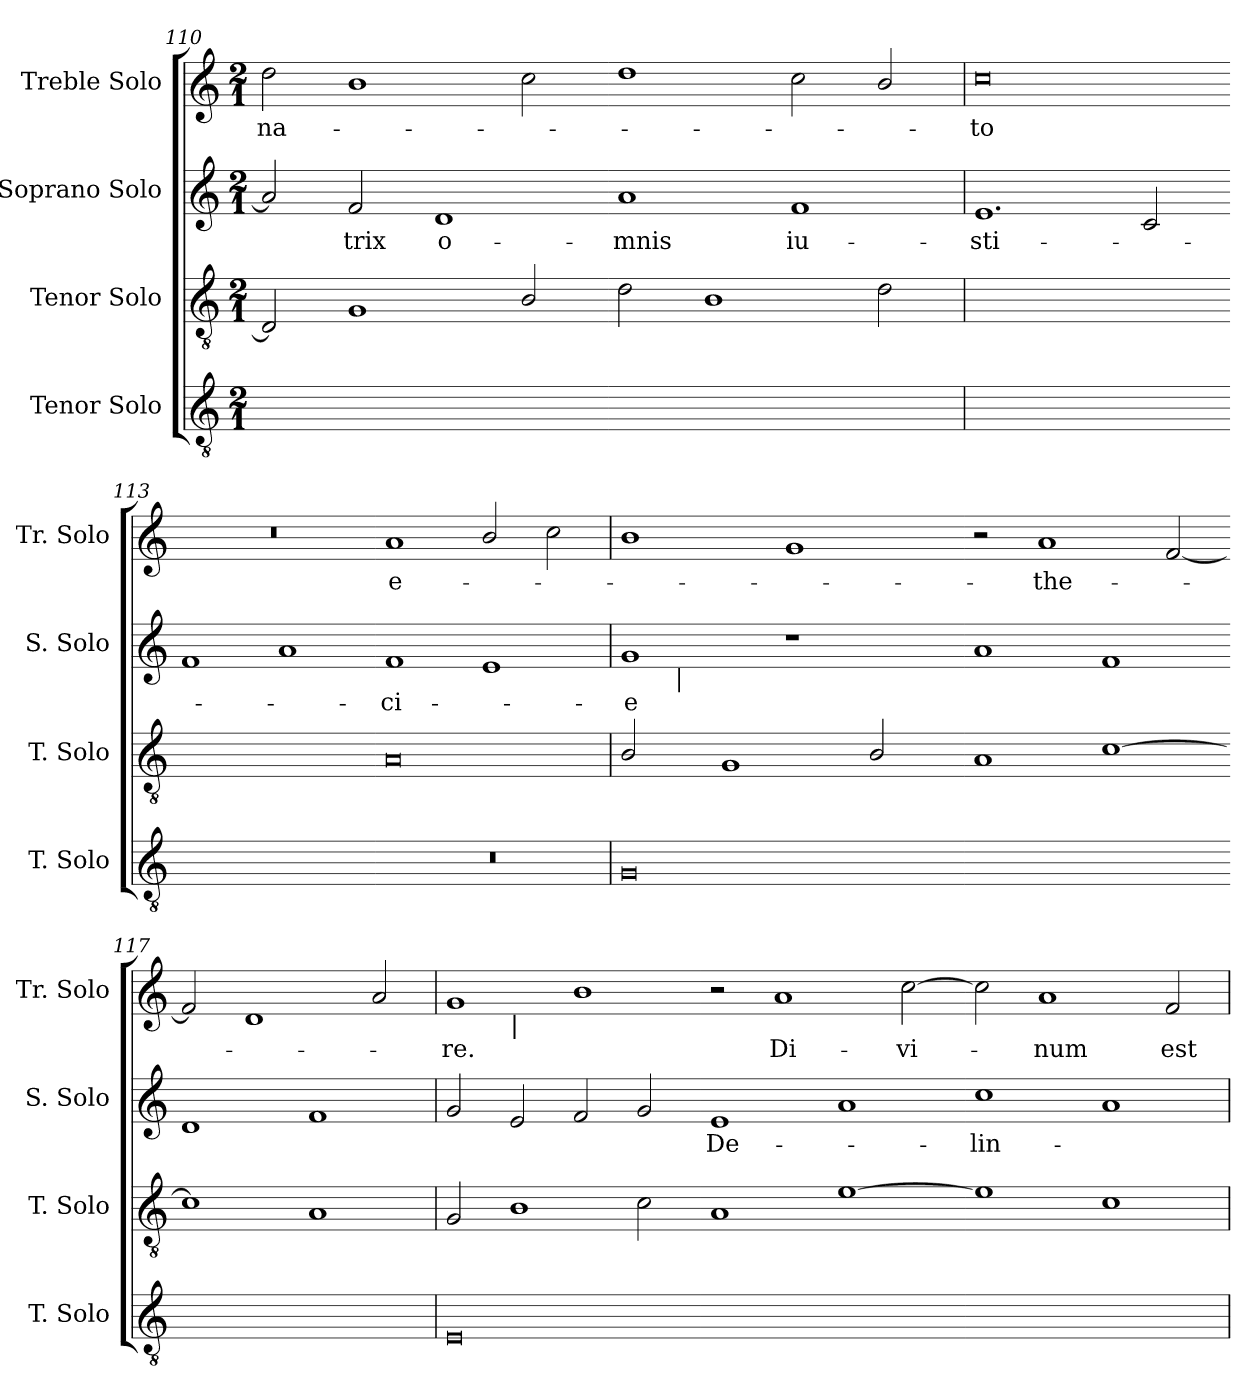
**kern	**kern	**kern	**text	**kern	**text
*part4	*part3	*part2	*part2	*part1	*part1
*staff4	*staff3	*staff2	*staff2	*staff1	*staff1
*I"Tenor Solo	*I"Tenor Solo	*I"Soprano Solo	*	*I"Treble Solo	*
*I'T. Solo	*I'T. Solo	*I'S. Solo	*	*I'Tr. Solo	*
*clefGv2	*clefGv2	*clefG2	*	*clefG2	*
*ITrd7c12	*ITrd7c12	*	*	*	*
*k[]	*k[]	*k[]	*	*k[]	*
*C:	*C:	*C:	*	*C:	*
*M2/1	*M2/1	*M2/1	*	*M2/1	*
=110	=110	=110	=110	=110	=110
!	!	!	!	!	!LO:LY:b:color=#000000
0Diyy_>	2DDi/]	2ai/]	.	2ddi\	-na-
!	!	!	!LO:LY:b:color=#000000	!	!
.	1GGi	2fi/	-trix	1bi	.
!	!	!	!LO:LY:b:color=#000000	!	!
.	.	1di	o-	.	.
.	2BBi/	.	.	2cci\	.
=111-	=111-	=111-	=111-	=111-	=111-
!	!	!	!LO:LY:b:color=#000000	!	!
0Diyy]	2Di\	1ai	-mnis	1ddi	.
.	1BBi	.	.	.	.
!	!	!	!LO:LY:b:color=#000000	!	!
.	.	1fi	iu-	2cci\	.
.	2Di\	.	.	2bi/	.
=112	=112	=112	=112	=112	=112
!	!	!	!LO:LY:b:color=#000000	!	!
!	!	!	!	!	!LO:LY:b:color=#000000
[<0AAiyy	[>0Ciyy	1.ei	-sti-	0cci	-to
.	.	2ci/	.	.	.
=113-	=113-	=113-	=113-	=113-	=113-
!	!	!	!	!LO:N:vis=1	!
0AAiyy]	0Ciyy]	1fi	.	0r	.
.	.	1ai	.	.	.
=114-	=114-	=114-	=114-	=114-	=114-
!LO:N:vis=1	!	!	!	!	!
!	!	!	!LO:LY:b:color=#000000	!	!
!	!	!	!	!	!LO:LY:b:color=#000000
0r	0AAi	1fi	-ci-	1ai	e-
.	.	1ei	.	2bi/	.
.	.	.	.	2cci\	.
!!LO:LB:g=z
=115	=115	=115	=115	=115	=115
!	!	!	!LO:LY:b:color=#000000	!	!
*	*	*^	*	*	*
0GGi	2BBi/	1gi	8ryy	-e	1bi	.
.	.	.	16ryy	.	.	.
.	.	.	64ryy	.	.	.
!	!	!	!LO:TX:b:i:t=|	!	!	!
.	.	.	1ryy	.	.	.
.	1GGi	.	.	.	.	.
.	.	1r	.	.	1gi	.
.	.	.	2ryy	.	.	.
.	2BBi/	.	.	.	.	.
.	.	.	4ryy	.	.	.
.	.	.	32.ryy	.	.	.
*	*	*v	*v	*	*	*
=116-	=116-	=116-	=116-	=116-	=116-
[<0FFiyy	1AAi	1ai	.	2r	.
!	!	!	!	!	!LO:LY:b:color=#000000
.	.	.	.	1ai	-the-
.	[>1Ci	1fi	.	.	.
.	.	.	.	[<2fi/	.
=117-	=117-	=117-	=117-	=117-	=117-
0FFiyy]	1Ci]	1di	.	2fi/]	.
.	.	.	.	1di	.
.	1AAi	1fi	.	.	.
.	.	.	.	2ai/	.
=118	=118	=118	=118	=118	=118
!	!	!	!	!	!LO:LY:b:color=#000000
*	*	*	*	*^	*
0EEi	2GGi/	2gi/	.	1gi	2ryy	-re.
!	!	!	!	!	!LO:TX:b:i:t=|	!
.	1BBi	2ei/	.	.	1.ryy	.
.	.	2fi/	.	1bi	.	.
.	2Ci\	2gi/	.	.	.	.
*	*	*	*	*v	*v	*
=119-	=119-	=119-	=119-	=119-	=119-
*	*	*	*	*^	*
!	!	!	!LO:LY:b:color=#000000	!	!	!
*	*	*	*	*v	*v	*
[<0AAiyy	1AAi	1ei	De-	2r	.
!	!	!	!	!	!LO:LY:b:color=#000000
.	.	.	.	1ai	Di-
.	[>1Ei	1ai	.	.	.
!	!	!	!	!	!LO:LY:b:color=#000000
.	.	.	.	[>2cci\	-vi-
=120-	=120-	=120-	=120-	=120-	=120-
!	!	!	!LO:LY:b:color=#000000	!	!
0AAiyy]	1Ei]	1cci	-lin-	2cci\]	.
!	!	!	!	!	!LO:LY:b:color=#000000
.	.	.	.	1ai	-num
.	1Ci	1ai	.	.	.
!	!	!	!	!	!LO:LY:b:color=#000000
.	.	.	.	2fi/	est
=	=	=	=	=	=
*-	*-	*-	*-	*-	*-
